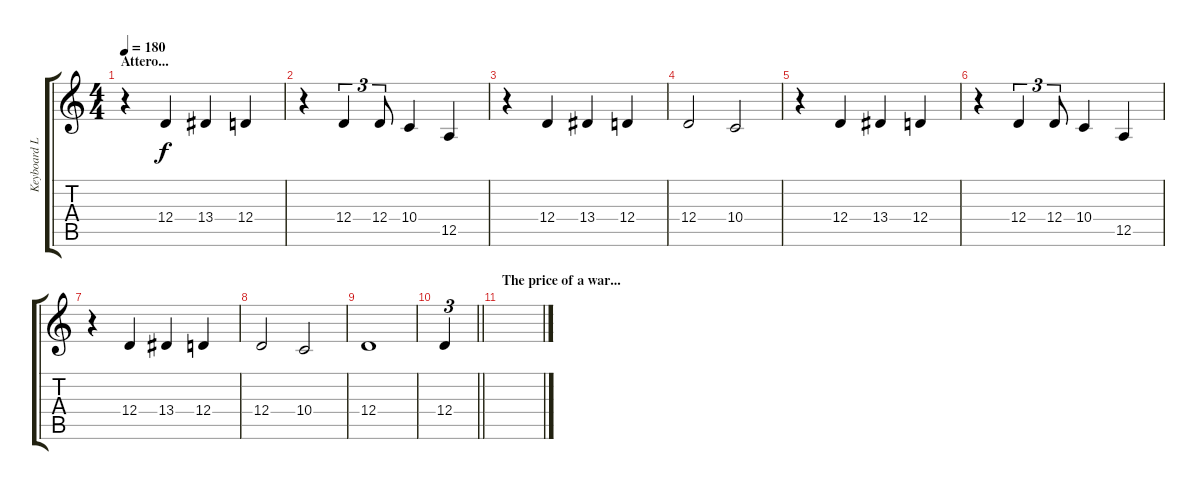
\track ("Keyboard Lead" "Keyboard L") {instrument brasssection}
\staff {score tabs}
\tuning (E4 B3 G3 D3 A2 E2) {hide}
\ts (4 4)
\section ("" "Attero...")
\tempo 180
\clef g2
\ks c
r.4{dy f} 12.4.4 13.4.4 12.4.4 |
r.4 12.4.4{tu (3 2)} 12.4.8{tu (3 2)} 10.4.4 12.5.4 |
r.4 12.4.4 13.4.4 12.4.4 |
12.4.2 10.4.2 |
r.4 12.4.4 13.4.4 12.4.4 |
r.4 12.4.4{tu (3 2)} 12.4.8{tu (3 2)} 10.4.4 12.5.4 |
r.4 12.4.4 13.4.4 12.4.4 |
12.4.2 10.4.2 |
12.4.1 |
\barLineRight lightlight
12.4.4{tu (3 2)} |
\section ("" "The price of a war...")
